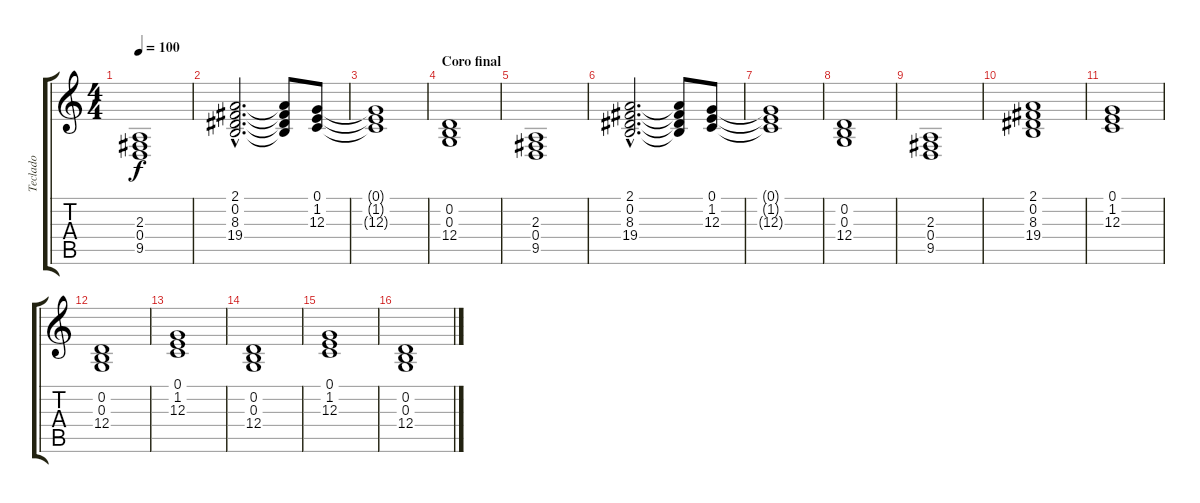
\track ("Teclado" "Teclado") {instrument acousticgrandpiano}
\staff {score tabs}
\tuning (E4 B3 G3 D3 A2 E2) {hide}
\ts (4 4)
\tempo 100
\clef g2
\ks c
(2.3 0.4 9.5).1{dy f} |
(2.1{hac} 0.2{hac} 8.3{hac} 19.4{hac}).2{d} (2.1{t} 0.2{t} 8.3{t} 19.4{t}).8 (0.1 1.2 12.3).8 |
(0.1{t} 1.2{t} 12.3{t}).1 |
\section ("" "Coro final")
(0.2 0.3 12.4).1 |
(2.3 0.4 9.5).1 |
(2.1{hac} 0.2{hac} 8.3{hac} 19.4{hac}).2{d} (2.1{t} 0.2{t} 8.3{t} 19.4{t}).8 (0.1 1.2 12.3).8 |
(0.1{t} 1.2{t} 12.3{t}).1 |
(0.2 0.3 12.4).1 |
(2.3 0.4 9.5).1 |
(2.1 0.2 8.3 19.4).1 |
(0.1 1.2 12.3).1 |
(0.2 0.3 12.4).1 |
(0.1 1.2 12.3).1 |
(0.2 0.3 12.4).1 |
(0.1 1.2 12.3).1 |
(0.2 0.3 12.4).1
